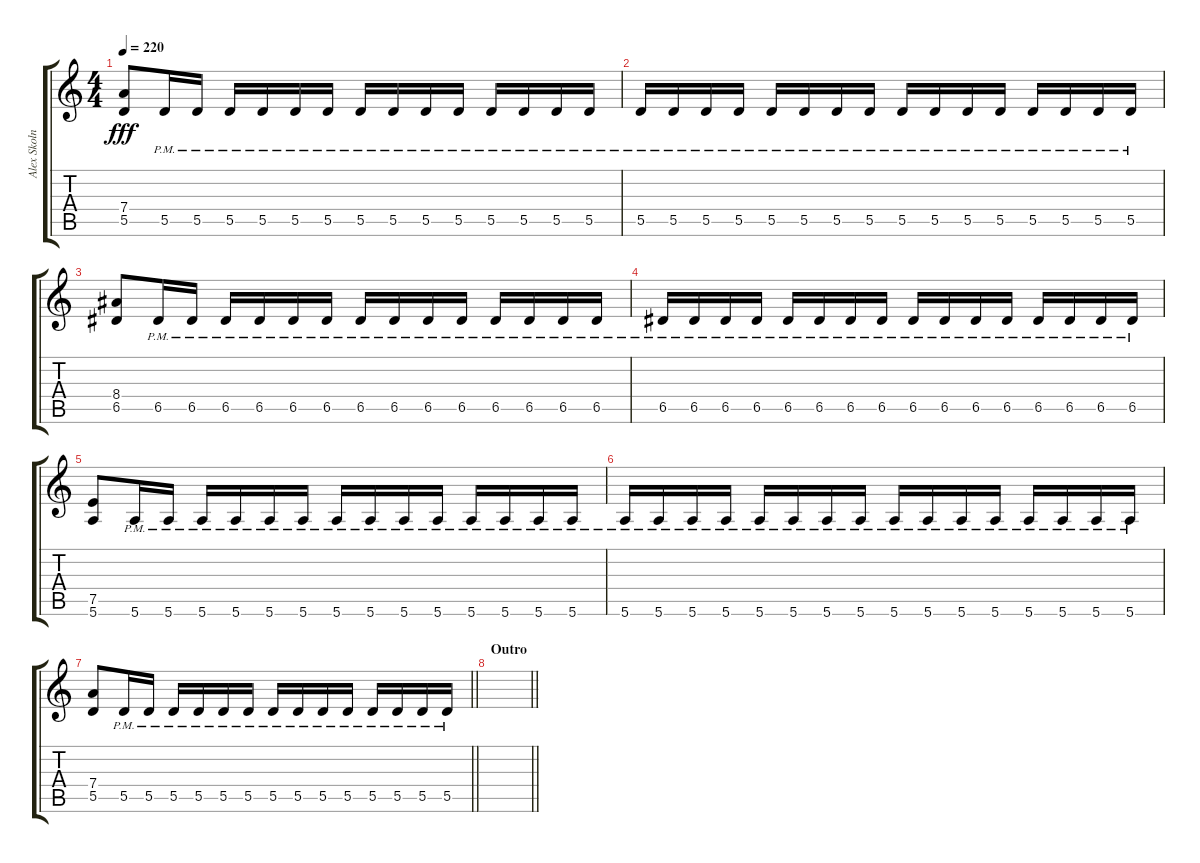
\track ("Alex Skolnick Rhytm" "Alex Skoln") {instrument distortionguitar}
\staff {score tabs}
\tuning (E4 B3 G3 D3 A2 E2) {hide}
\ts (4 4)
\tempo 220
\clef g2
\ks c
(7.4 5.5).8{dy fff} 5.5{pm}.16 5.5{pm}.16 5.5{pm}.16 5.5{pm}.16 5.5{pm}.16 5.5{pm}.16 5.5{pm}.16 5.5{pm}.16 5.5{pm}.16 5.5{pm}.16 5.5{pm}.16 5.5{pm}.16 5.5{pm}.16 5.5{pm}.16 |
5.5{pm}.16 5.5{pm}.16 5.5{pm}.16 5.5{pm}.16 5.5{pm}.16 5.5{pm}.16 5.5{pm}.16 5.5{pm}.16 5.5{pm}.16 5.5{pm}.16 5.5{pm}.16 5.5{pm}.16 5.5{pm}.16 5.5{pm}.16 5.5{pm}.16 5.5{pm}.16 |
(8.4 6.5).8 6.5{pm}.16 6.5{pm}.16 6.5{pm}.16 6.5{pm}.16 6.5{pm}.16 6.5{pm}.16 6.5{pm}.16 6.5{pm}.16 6.5{pm}.16 6.5{pm}.16 6.5{pm}.16 6.5{pm}.16 6.5{pm}.16 6.5{pm}.16 |
6.5{pm}.16 6.5{pm}.16 6.5{pm}.16 6.5{pm}.16 6.5{pm}.16 6.5{pm}.16 6.5{pm}.16 6.5{pm}.16 6.5{pm}.16 6.5{pm}.16 6.5{pm}.16 6.5{pm}.16 6.5{pm}.16 6.5{pm}.16 6.5{pm}.16 6.5{pm}.16 |
(7.5 5.6).8 5.6{pm}.16 5.6{pm}.16 5.6{pm}.16 5.6{pm}.16 5.6{pm}.16 5.6{pm}.16 5.6{pm}.16 5.6{pm}.16 5.6{pm}.16 5.6{pm}.16 5.6{pm}.16 5.6{pm}.16 5.6{pm}.16 5.6{pm}.16 |
5.6{pm}.16 5.6{pm}.16 5.6{pm}.16 5.6{pm}.16 5.6{pm}.16 5.6{pm}.16 5.6{pm}.16 5.6{pm}.16 5.6{pm}.16 5.6{pm}.16 5.6{pm}.16 5.6{pm}.16 5.6{pm}.16 5.6{pm}.16 5.6{pm}.16 5.6{pm}.16 |
\barLineRight lightlight
(7.4 5.5).8 5.5{pm}.16 5.5{pm}.16 5.5{pm}.16 5.5{pm}.16 5.5{pm}.16 5.5{pm}.16 5.5{pm}.16 5.5{pm}.16 5.5{pm}.16 5.5{pm}.16 5.5{pm}.16 5.5{pm}.16 5.5{pm}.16 5.5{pm}.16 |
\section ("" "Outro")
\barLineRight lightlight
